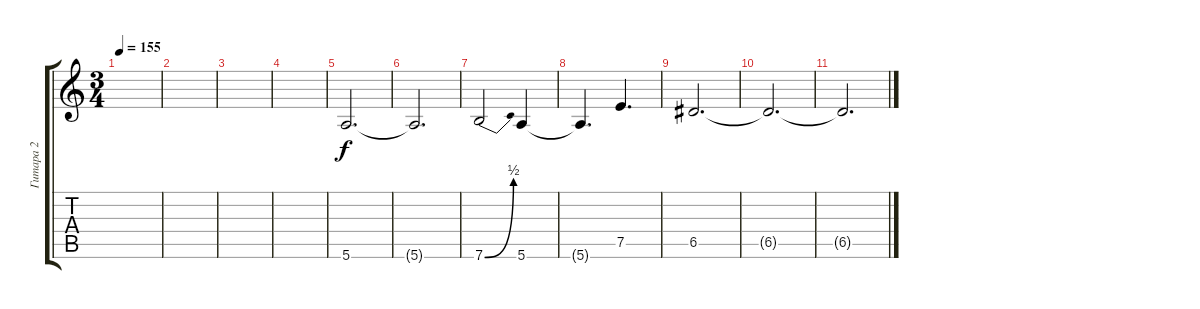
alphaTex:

\track ("Гитара 2" "Гитара 2") {instrument distortionguitar}
\staff {score tabs}
\tuning (E4 B3 G3 D3 A2 E2) {hide}
\ts (3 4)
\tempo 155
\clef g2
\ks c
|
|
|
|
5.6.2{d} |
5.6{t}.2{d} |
7.6{be (bend 0 0 60 2)}.2 5.6.4 |
5.6{t}.4{d} 7.5.4{d} |
6.5.2{d} |
6.5{t}.2{d} |
6.5{t}.2{d}
